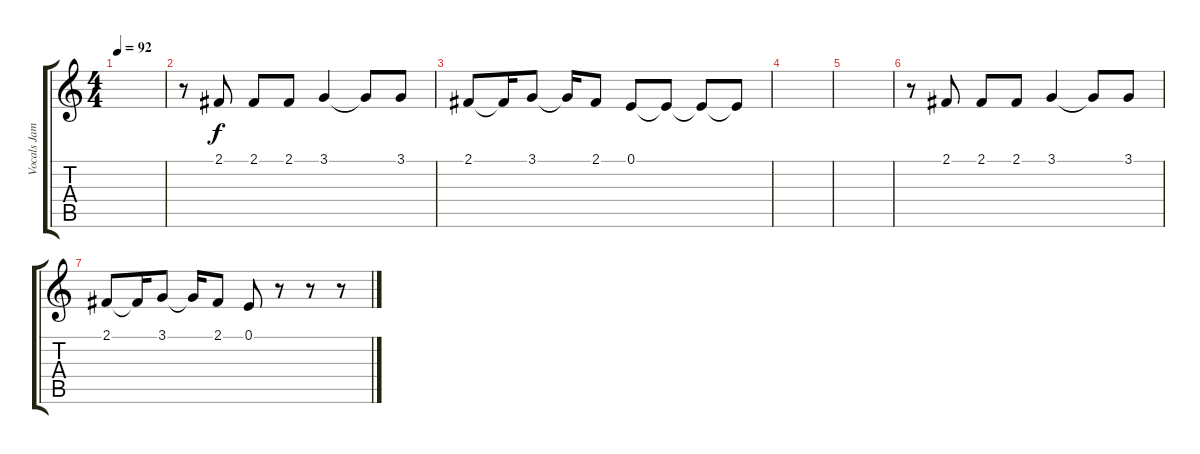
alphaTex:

\track ("Vocals James" "Vocals Jam") {instrument sopranosax}
\staff {score tabs}
\tuning (E4 B3 G3 D3 A2 E2) {hide}
\ts (4 4)
\tempo 92
\clef g2
\ks c
|
r.8 2.1.8 2.1.8 2.1.8 3.1.4 3.1{t}.8 3.1.8 |
2.1.8 2.1{t}.16 3.1.8 3.1{t}.16 2.1.8 0.1.8 0.1{t}.8 0.1{t}.8 0.1{t}.8 |
|
|
r.8 2.1.8 2.1.8 2.1.8 3.1.4 3.1{t}.8 3.1.8 |
2.1.8 2.1{t}.16 3.1.8 3.1{t}.16 2.1.8 0.1.8 r.8 r.8 r.8
